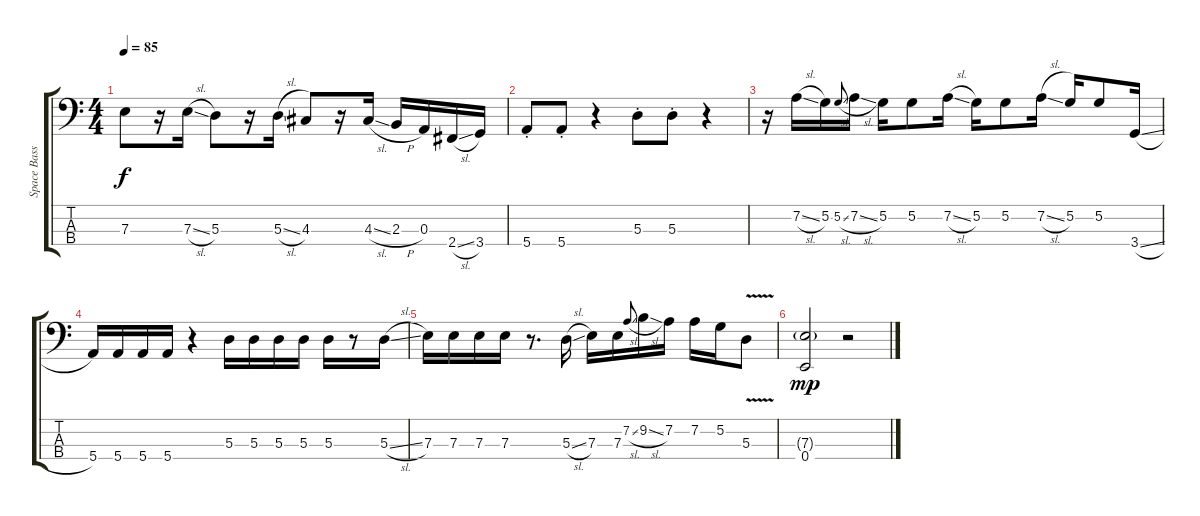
\track ("Space Bass" "Space Bass") {instrument slapbass2}
\staff {score tabs}
\tuning (G2 D2 A1 E1) {hide}
\ts (4 4)
\tempo 85
\clef f4
\ks c
7.3.8{dy f} r.16 7.3{sl}.16 5.3.8 r.16 5.3{sl}.16 4.3.8 r.16 4.3{sl}.16 2.3{h}.16 0.3.16 2.4{sl}.16 3.4.16 |
5.4{st}.8 5.4{st}.8 r.4 5.3{st}.8 5.3{st}.8 r.4 |
r.16 7.2{sl}.16 5.2.16 5.2{sl}.8{gr onbeat} 7.2{sl}.16 5.2.16 5.2.8 7.2{sl}.16 5.2.16 5.2.8 7.2{sl}.16 5.2.16 5.2.8 3.4{sl}.16 |
5.4.16 5.4.16 5.4.16 5.4.16 r.4 5.3.16 5.3.16 5.3.16 5.3.16 5.3.16 r.8 5.3{sl}.16 |
7.3.16 7.3.16 7.3.16 7.3.16 r.8{d} 5.3{sl}.16 7.3.16 7.3.16 7.2{sl}.8{gr onbeat} 9.2{sl}.16 7.2.16 7.2.16 5.2.16 5.3{v}.8 |
(7.3{g} 0.4).2{dy mp} r.2
